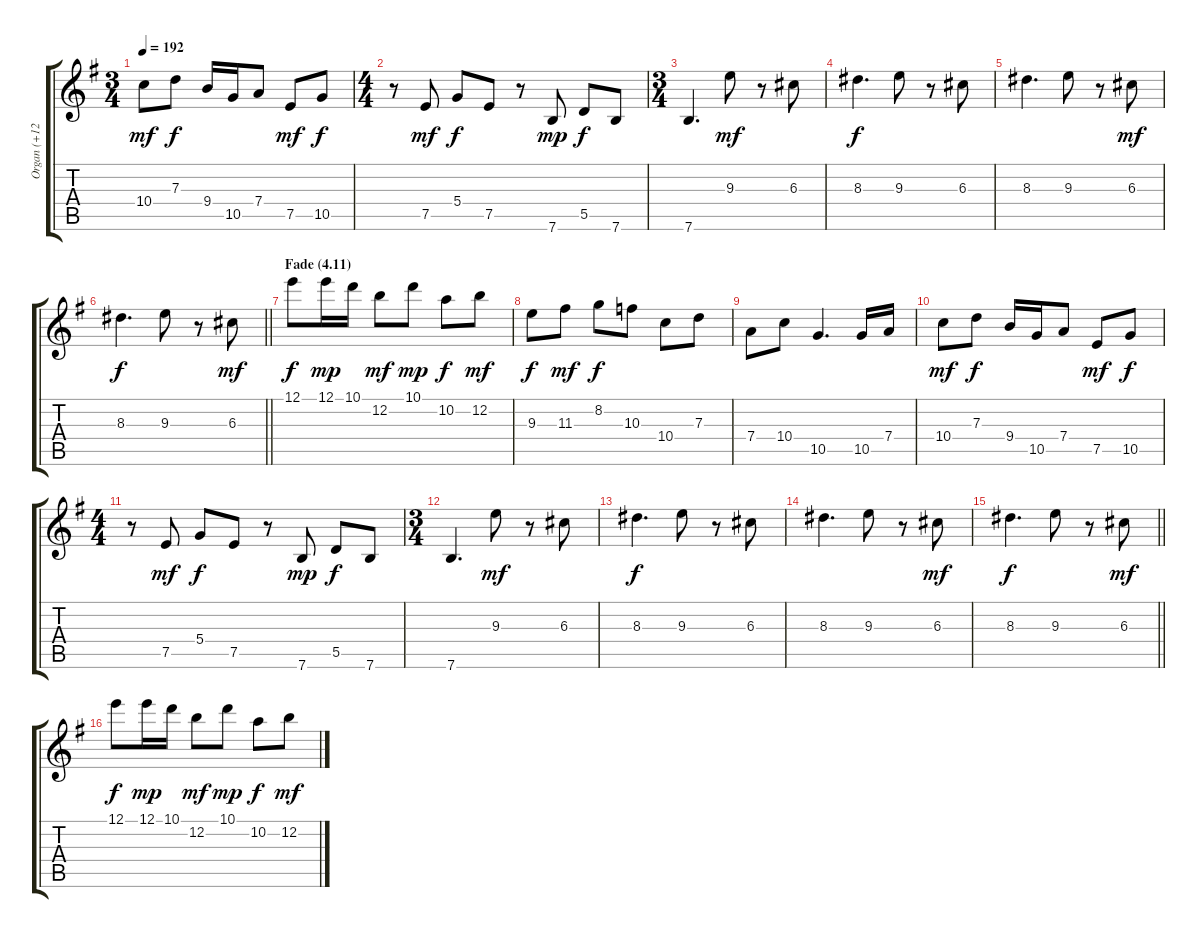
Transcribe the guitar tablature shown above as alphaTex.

\track ("Organ (+12)" "Organ (+12") {instrument percussiveorgan}
\staff {score tabs}
\tuning (E5 B4 G4 D4 A3 E3) {hide}
\ts (3 4)
\tempo 192
\clef g2
\ks g
10.4.8{dy mf} 7.3.8{dy f} 9.4.16 10.5.16 7.4.8 7.5.8{dy mf} 10.5.8{dy f} |
\ts (4 4)
r.8 7.5.8{dy mf} 5.4.8{dy f} 7.5.8 r.8 7.6.8{dy mp} 5.5.8{dy f} 7.6.8 |
\ts (3 4)
7.6.4{d} 9.3.8{dy mf} r.8 6.3.8 |
8.3.4{d dy f} 9.3.8 r.8 6.3.8 |
8.3.4{d} 9.3.8 r.8 6.3.8{dy mf} |
\barLineRight lightlight
8.3.4{d dy f} 9.3.8 r.8 6.3.8{dy mf} |
\section ("" "Fade (4.11)")
12.1.8{dy f} 12.1.16{dy mp} 10.1.16 12.2.8{dy mf} 10.1.8{dy mp} 10.2.8{dy f} 12.2.8{dy mf} |
9.3.8{dy f} 11.3.8{dy mf} 8.2.8{dy f} 10.3.8 10.4.8 7.3.8 |
7.4.8 10.4.8 10.5.4{d} 10.5.16 7.4.16 |
10.4.8{dy mf} 7.3.8{dy f} 9.4.16 10.5.16 7.4.8 7.5.8{dy mf} 10.5.8{dy f} |
\ts (4 4)
r.8 7.5.8{dy mf} 5.4.8{dy f} 7.5.8 r.8 7.6.8{dy mp} 5.5.8{dy f} 7.6.8 |
\ts (3 4)
7.6.4{d} 9.3.8{dy mf} r.8 6.3.8 |
8.3.4{d dy f} 9.3.8 r.8 6.3.8 |
8.3.4{d} 9.3.8 r.8 6.3.8{dy mf} |
\barLineRight lightlight
8.3.4{d dy f} 9.3.8 r.8 6.3.8{dy mf} |
12.1.8{dy f} 12.1.16{dy mp} 10.1.16 12.2.8{dy mf} 10.1.8{dy mp} 10.2.8{dy f} 12.2.8{dy mf}
